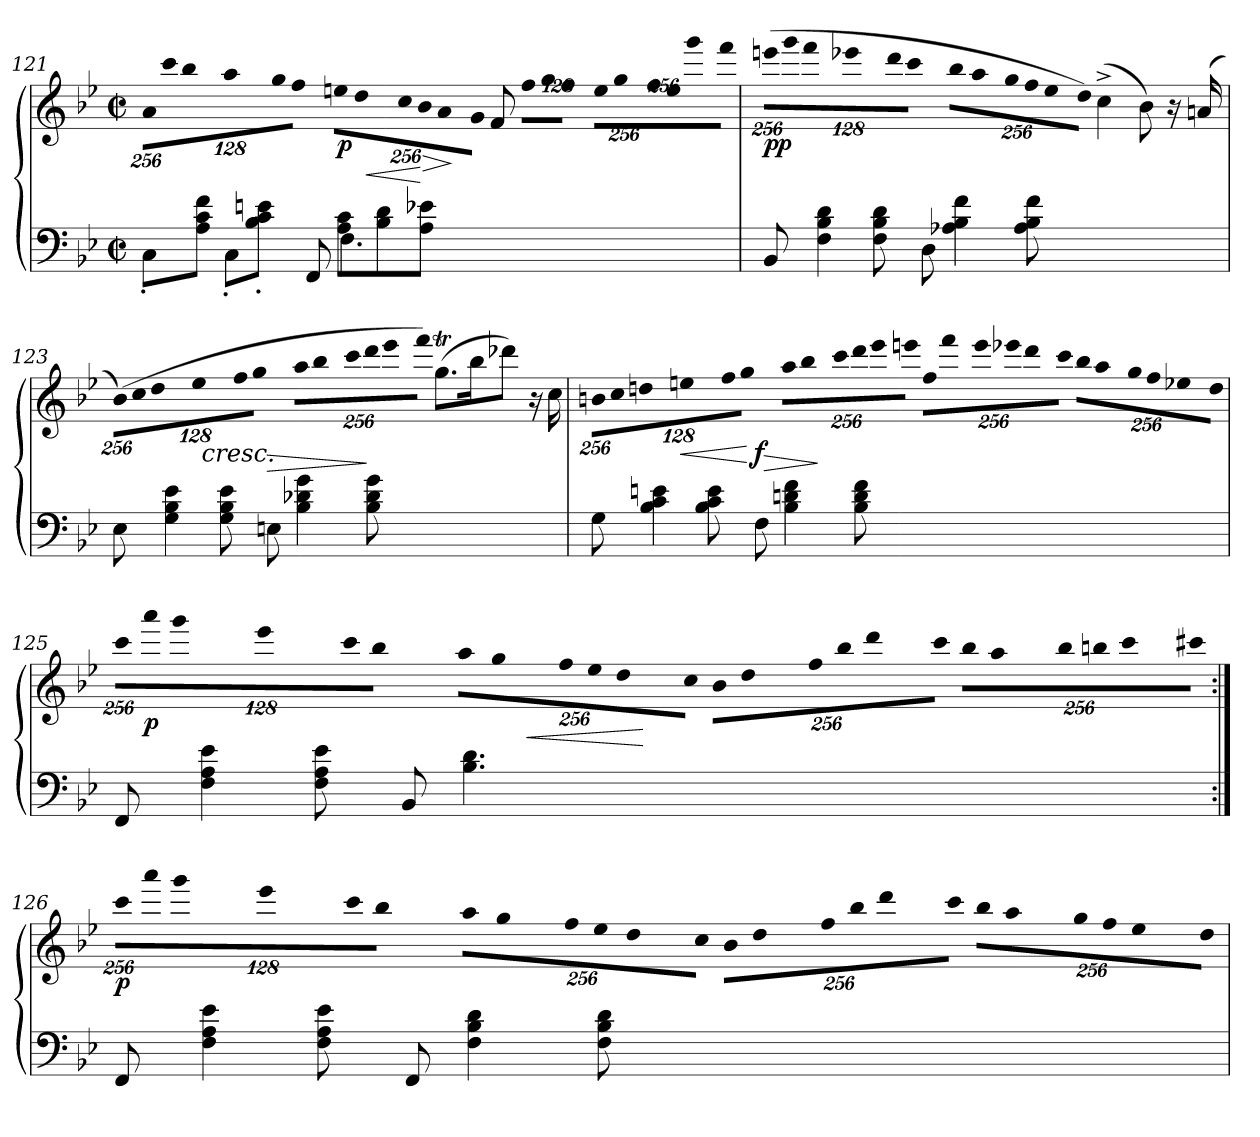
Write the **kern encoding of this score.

**kern	**kern	**dynam
*part1	*part1	*part1
*staff2	*staff1	*staff1/2
!!LO:LB:g=z
*clefF4	*clefG2	*
*k[b-e-]	*k[b-e-]	*
*B-:	*B-:	*
*M2/2	*M2/2	*
*met(c|)	*met(c|)	*
=121	=121	=121
*^	*	*
*	*^	*	*
*	*	*	*Xbrackettup	*
!	!	!	!LO:N:vis=16	!
1ryy	8C'<\L	2ryy	4096%171a\LL	.
!	!	!	!LO:N:vis=16	!
.	.	.	2048%85ccc\	.
!	!	!	!LO:N:vis=16	!
.	.	.	4096%171bb-\	.
!	!	!	!LO:N:vis=16	!
.	8A\ 8c\ 8f\J	.	4096%171aa\	.
!	!	!	!LO:N:vis=16	!
.	.	.	2048%85gg\	.
!	!	!	!LO:N:vis=16	!
.	.	.	4096%171ff\JJ	.
!	!	!	!LO:N:vis=16	!
.	8C'<\L	.	4096%171een\LL	.
!	!	!	!LO:N:vis=16	!
.	.	.	2048%85dd\	.
!	!	!	!LO:N:vis=16	!
.	.	.	4096%171cc\	.
!	!	!	!LO:N:vis=16	!
.	8B-\'< 8c\'< 8en\'<J	.	4096%171b-\	.
!	!	!	!LO:N:vis=16	!
.	.	.	2048%85a\	.
!	!	!	!LO:N:vis=16	!
.	.	.	4096%171g\JJ	.
.	8FF/	8ryy	8f/	.
!	!	!	!LO:N:vis=16	!LO:DY:b
.	8A\ 8c\L	4.F\	4096%171ff\LL	p
!	!	!	!LO:N:vis=16	!
.	.	.	2048%85gg\	.
!	!	!	!LO:N:vis=16	!LO:HP:b
.	.	.	4096%171ff\JJ	<
!	!	!	!LO:N:vis=16	!
.	8B-\ 8d\	.	4096%171ee\LL	.
!	!	!	!LO:N:vis=16	!
.	.	.	2048%85gg\	.
!	!	!	!LO:N:vis=16	!
.	.	.	4096%171ff\	.
!	!	!	!LO:N:vis=16	!LO:HP:n=1:b
.	8A\ 8e-X\J	.	4096%171ee\	[ >
!	!	!	!LO:N:vis=16	!
.	.	.	2048%85ggg\	.
!	!	!	!LO:N:vis=16	!
.	.	.	4096%171fff\JJ	.
*v	*v	*v	*	*
.	.	]
!!LO:LB:g=z
=122	=122	=122
!	!LO:N:vis=16	!LO:DY:b
8BB-/	(>4096%171eeen\LL	pp
!	!LO:N:vis=16	!
.	2048%85ggg\	.
!	!LO:N:vis=16	!
.	4096%171fff\	.
!	!LO:N:vis=16	!
4F\ 4B-\ 4d\	4096%171eee-X\	.
!	!LO:N:vis=16	!
.	2048%85ddd\	.
!	!LO:N:vis=16	!
.	4096%171ccc\JJ	.
!	!LO:N:vis=16	!
.	4096%171bb-\LL	.
!	!LO:N:vis=16	!
.	2048%85aa\	.
!	!LO:N:vis=16	!
.	4096%171gg\	.
!	!LO:N:vis=16	!
8F\ 8B-\ 8d\	4096%171ff\	.
!	!LO:N:vis=16	!
.	2048%85ee-\	.
!	!LO:N:vis=16	!
.	4096%171dd\JJ)	.
8D\	(>4cc^>\	.
4A-X\ 4B-\ 4f\	.	.
.	8b-\)	.
8A-\ 8B-\ 8f\	16r	.
.	(>16ani/	.
=123	=123	=123
!	!LO:N:vis=16	!
8E-\	(>4096%171b-\LL)	.
!	!LO:N:vis=16	!
.	2048%85cc\	.
!	!LO:N:vis=16	!
.	4096%171dd\	.
!	!LO:N:vis=16	!
4G\ 4B-\ 4e-\	4096%171ee-\	.
!	!LO:N:vis=16	!
.	2048%85ff\	.
!	!LO:N:vis=16	!
.	4096%171gg\JJ	.
!	!LO:N:vis=16	!
.	4096%171aa\LL	.
!	!LO:N:vis=16	!LO:HP:b
.	2048%85bb-\	<
!	!LO:N:vis=16	!
.	4096%171ccc\	.
!	!LO:N:vis=16	!
8G\ 8B-\ 8e-\	4096%171ddd\	.
!	!LO:N:vis=16	!
.	2048%85eee-\	.
!	!LO:N:vis=16	!
.	4096%171fff\JJ)	.
!	!	!LO:HP:b
8En\	(>8.ggT\L	>
4B-\ 4d-X\ 4g\	.	.
.	16bb-\k	[
.	8ddd-X\J)	.
8B-\ 8d-\ 8g\	16r	]
.	[16cc\	.
!!LO:LB:g=z
=124	=124	=124
!	!LO:N:vis=16	!
8G\	4096%171bn\LL	.
!	!LO:N:vis=16	!
.	2048%85cc\	.
!	!LO:N:vis=16	!
.	4096%171ddni\	.
!	!LO:N:vis=16	!
4B-\ 4c\ 4en\	4096%171een\	.
!	!LO:N:vis=16	!
.	2048%85ff\	.
!	!LO:N:vis=16	!
.	4096%171gg\JJ	.
!	!LO:N:vis=16	!LO:HP:b
.	4096%171aa\LL	<
!	!LO:N:vis=16	!
.	2048%85bb-i\	.
!	!LO:N:vis=16	!
.	4096%171ccc\	.
!	!LO:N:vis=16	!
8B-\ 8c\ 8e\	4096%171ddd\	.
!	!LO:N:vis=16	!
.	2048%85eee-i\	.
!	!LO:N:vis=16	!
.	4096%171eeen\JJ	.
!	!LO:N:vis=16	!LO:DY:n=1:b
8F\	4096%171ff\LL	[ f
!	!LO:N:vis=16	!LO:HP:b
.	2048%85fff\	>
!	!LO:N:vis=16	!
.	4096%171eee\	.
!	!LO:N:vis=16	!
4B-\ 4dni\ 4f\	4096%171eee-X\	.
!	!LO:N:vis=16	!
.	2048%85ddd\	.
!	!LO:N:vis=16	!
.	4096%171ccc\JJ	.
!	!LO:N:vis=16	!
.	4096%171bb-\LL	]
!	!LO:N:vis=16	!
.	2048%85aa\	.
!	!LO:N:vis=16	!
.	4096%171gg\	.
!	!LO:N:vis=16	!
8B-\ 8d\ 8f\	4096%171ff\	.
!	!LO:N:vis=16	!
.	2048%85ee-X\	.
!	!LO:N:vis=16	!
.	4096%171dd\JJ	.
!!LO:LB:g=z
=125	=125	=125
!	!LO:N:vis=16	!
8FF/	4096%171ccc\LL	.
!	!LO:N:vis=16	!LO:DY:b
.	2048%85aaa\	p
!	!LO:N:vis=16	!
.	4096%171ggg\	.
!	!LO:N:vis=16	!
4F\ 4A\ 4e-i\	4096%171eee-\	.
!	!LO:N:vis=16	!
.	2048%85ccc\	.
!	!LO:N:vis=16	!
.	4096%171bb-\JJ	.
!	!LO:N:vis=16	!
.	4096%171aa\LL	.
!	!LO:N:vis=16	!
.	2048%85gg\	.
!	!LO:N:vis=16	!
.	4096%171ff\	.
!	!LO:N:vis=16	!
8F\ 8A\ 8e-\	4096%171ee-\	.
!	!LO:N:vis=16	!
.	2048%85dd\	.
!	!LO:N:vis=16	!
.	4096%171cc\JJ	.
!	!LO:N:vis=16	!
8BB-/	4096%171b-\LL	.
!	!LO:N:vis=16	!
.	2048%85dd\	.
!	!LO:N:vis=16	!
.	4096%171ff\	.
!	!LO:N:vis=16	!
4.B-\ 4.d\	4096%171bb-\	.
!	!LO:N:vis=16	!
.	2048%85ddd\	.
!	!LO:N:vis=16	!
.	4096%171ccc\JJ	.
!	!LO:N:vis=16	!LO:HP:b
.	4096%171bb-\LL	<
!	!LO:N:vis=16	!
.	2048%85aa\	.
!	!LO:N:vis=16	!
.	4096%171bb-\	.
!	!LO:N:vis=16	!
.	4096%171bbn\	.
!	!LO:N:vis=16	!
.	2048%85ccc\	.
!	!LO:N:vis=16	!
.	4096%171ccc#X\JJ	.
.	.	[
!!LO:LB:g=z
=126:|!	=126:|!	=126:|!
!	!LO:N:vis=16	!LO:DY:b
8FF/	4096%171ccc\LL	p
!	!LO:N:vis=16	!
.	2048%85aaa\	.
!	!LO:N:vis=16	!
.	4096%171ggg\	.
!	!LO:N:vis=16	!
4F\ 4A\ 4e-\	4096%171eee-\	.
!	!LO:N:vis=16	!
.	2048%85ccc\	.
!	!LO:N:vis=16	!
.	4096%171bb-\JJ	.
!	!LO:N:vis=16	!
.	4096%171aa\LL	.
!	!LO:N:vis=16	!
.	2048%85gg\	.
!	!LO:N:vis=16	!
.	4096%171ff\	.
!	!LO:N:vis=16	!
8F\ 8A\ 8e-\	4096%171ee-\	.
!	!LO:N:vis=16	!
.	2048%85dd\	.
!	!LO:N:vis=16	!
.	4096%171cc\JJ	.
!	!LO:N:vis=16	!
8FF/	4096%171b-\LL	.
!	!LO:N:vis=16	!
.	2048%85dd\	.
!	!LO:N:vis=16	!
.	4096%171ff\	.
!	!LO:N:vis=16	!
4F\ 4B-\ 4d\	4096%171bb-\	.
!	!LO:N:vis=16	!
.	2048%85ddd\	.
!	!LO:N:vis=16	!
.	4096%171ccc\JJ	.
!	!LO:N:vis=16	!
.	4096%171bb-\LL	.
!	!LO:N:vis=16	!
.	2048%85aa\	.
!	!LO:N:vis=16	!
.	4096%171gg\	.
!	!LO:N:vis=16	!
8F\ 8B-\ 8d\	4096%171ff\	.
!	!LO:N:vis=16	!
.	2048%85ee-\	.
!	!LO:N:vis=16	!
.	4096%171dd\JJ	.
=	=	=
*-	*-	*-
